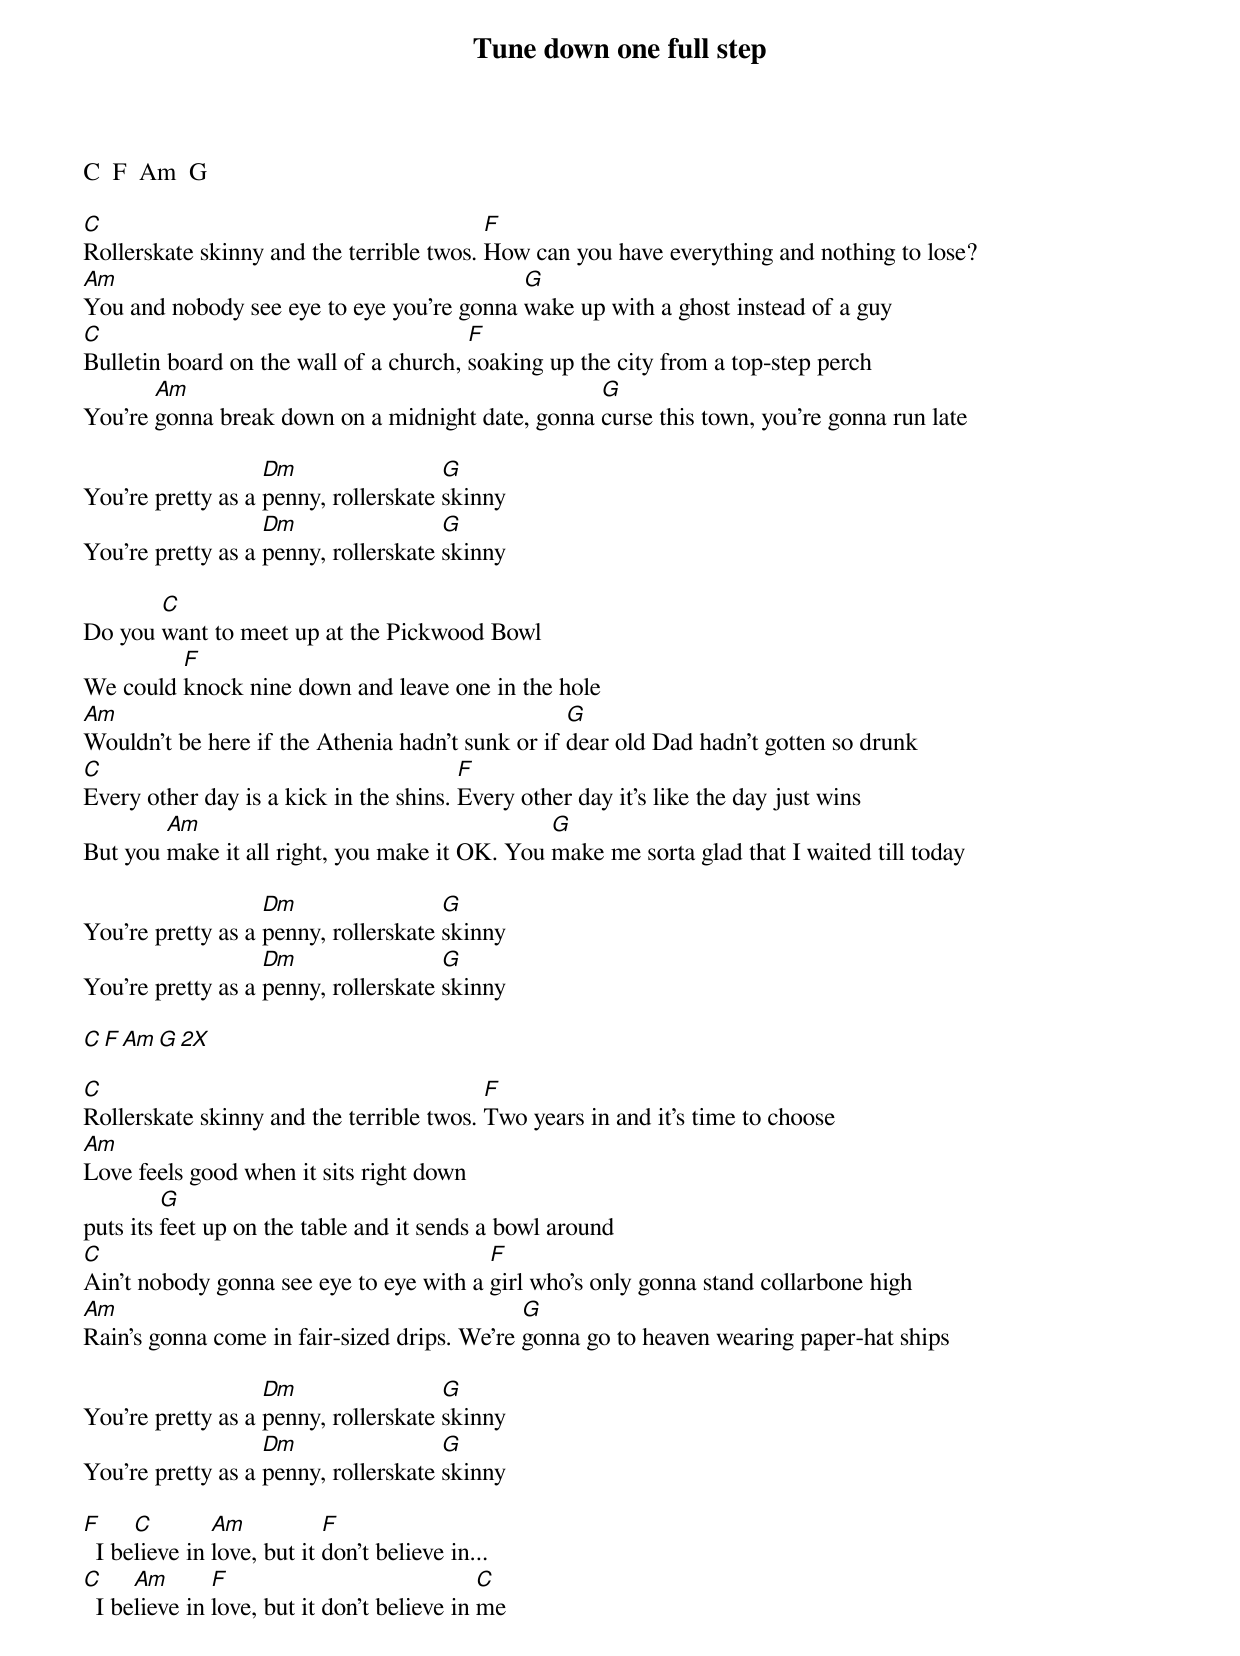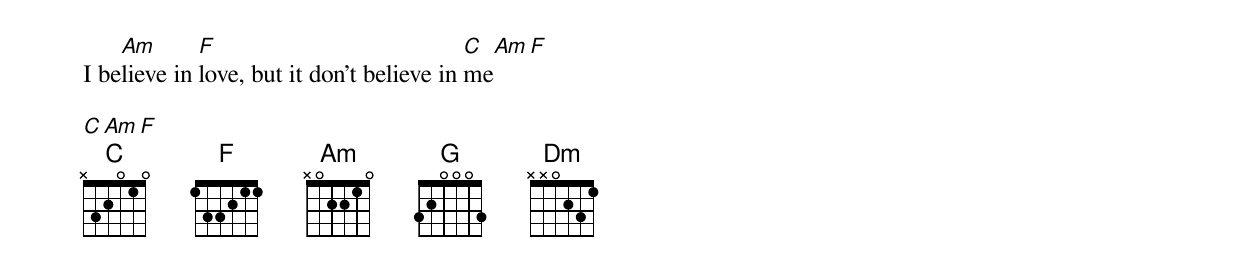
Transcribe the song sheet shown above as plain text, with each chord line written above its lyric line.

Tune down one full step

C  F  Am  G

C                                         F
Rollerskate skinny and the terrible twos. How can you have everything and nothing to lose?
Am                                         G
You and nobody see eye to eye you're gonna wake up with a ghost instead of a guy
C                                       F
Bulletin board on the wall of a church, soaking up the city from a top-step perch
       Am                                         G
You're gonna break down on a midnight date, gonna curse this town, you're gonna run late

                   Dm                 G
You're pretty as a penny, rollerskate skinny
                   Dm                 G
You're pretty as a penny, rollerskate skinny

       C
Do you want to meet up at the Pickwood Bowl
         F
We could knock nine down and leave one in the hole
Am                                                G
Wouldn't be here if the Athenia hadn't sunk or if dear old Dad hadn't gotten so drunk
C                                       F
Every other day is a kick in the shins. Every other day it's like the day just wins
        Am                                     G
But you make it all right, you make it OK. You make me sorta glad that I waited till today

                   Dm                 G
You're pretty as a penny, rollerskate skinny
                   Dm                 G
You're pretty as a penny, rollerskate skinny

C  F  Am  G 2X

C                                         F
Rollerskate skinny and the terrible twos. Two years in and it's time to choose
Am
Love feels good when it sits right down
         G
puts its feet up on the table and it sends a bowl around
C                                        F
Ain't nobody gonna see eye to eye with a girl who's only gonna stand collarbone high
Am                                           G
Rain's gonna come in fair-sized drips. We're gonna go to heaven wearing paper-hat ships

                   Dm                 G
You're pretty as a penny, rollerskate skinny
                   Dm                 G
You're pretty as a penny, rollerskate skinny

F     C        Am           F
  I believe in love, but it don't believe in...
C     Am       F                             C
  I believe in love, but it don't believe in me
    Am       F                             C  Am  F
I believe in love, but it don't believe in me

C  Am  F
